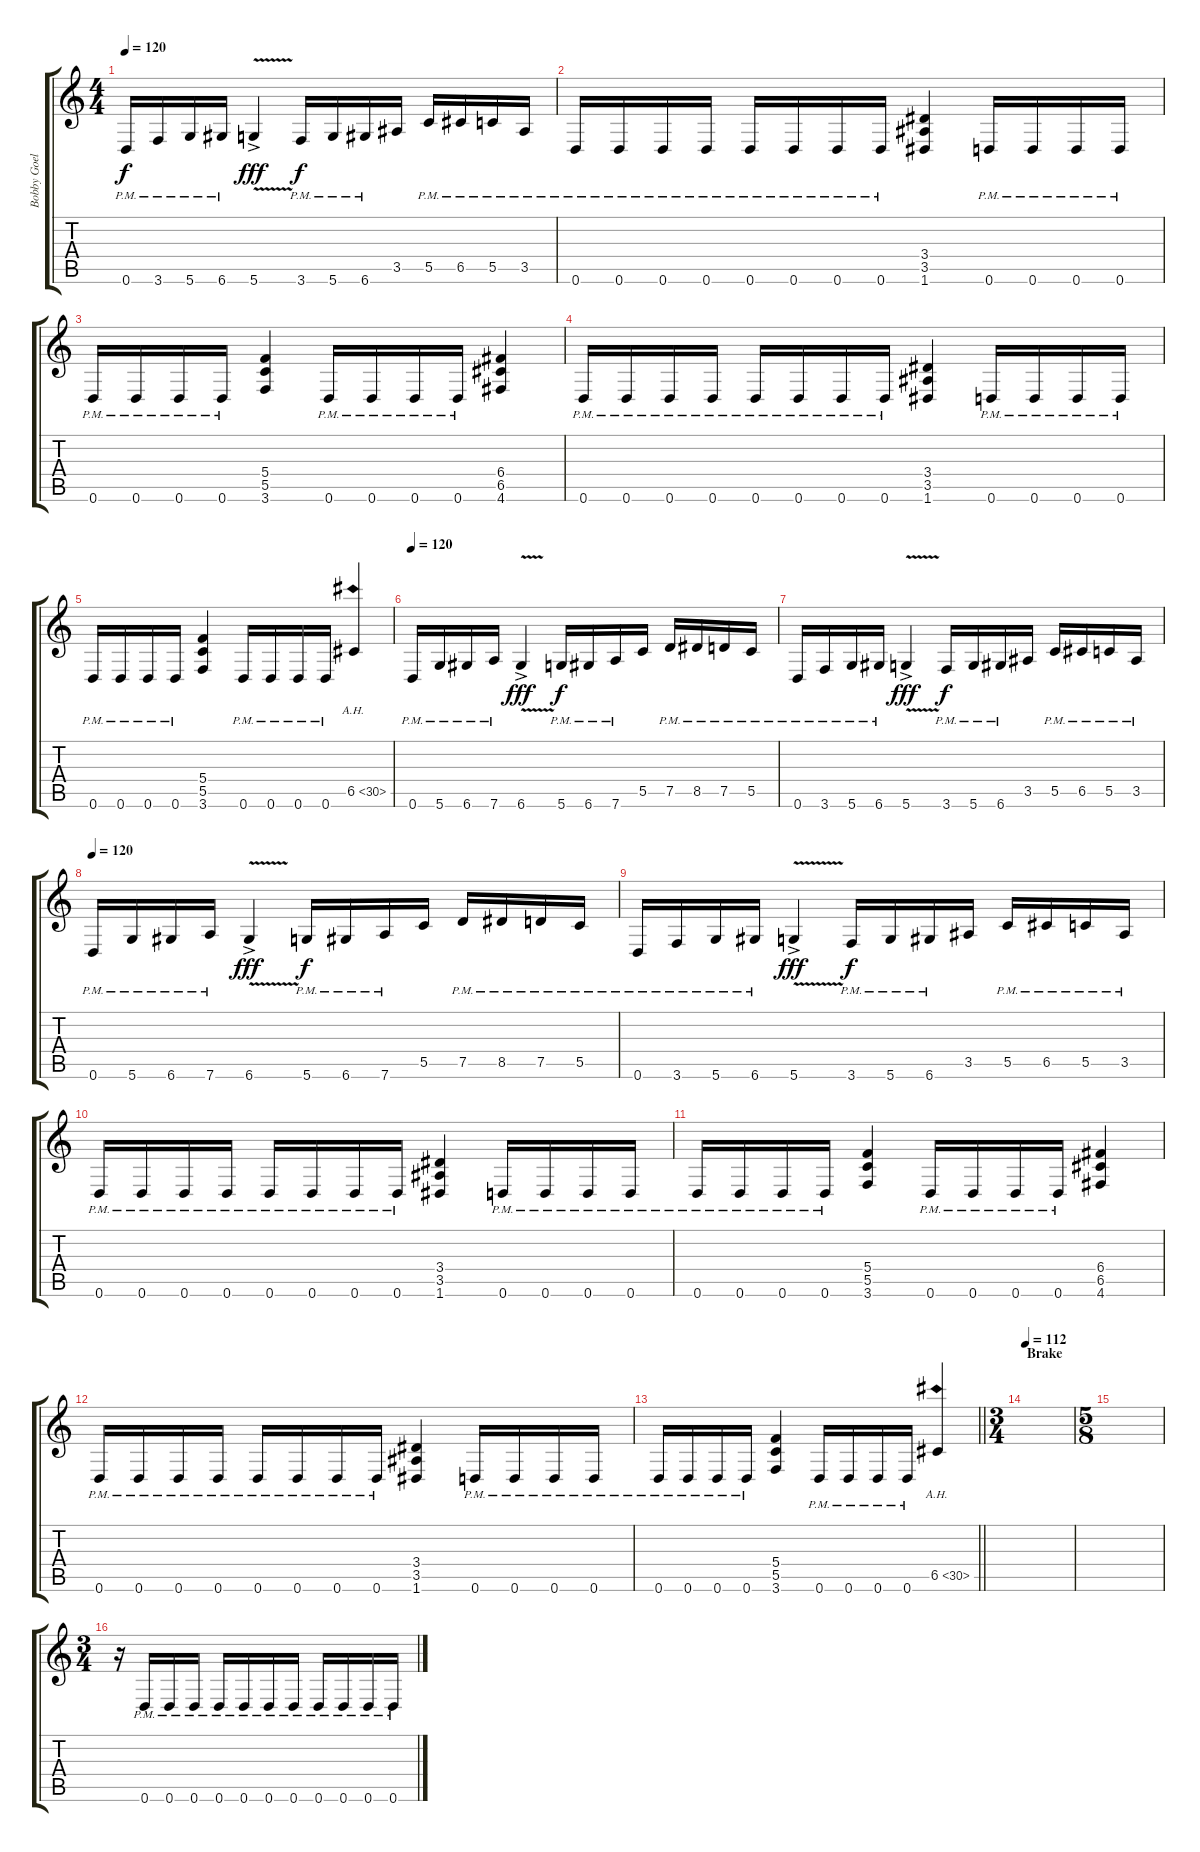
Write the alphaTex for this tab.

\track ("Bobby Goelble" "Bobby Goel") {instrument distortionguitar}
\staff {score tabs}
\tuning (D4 A3 F3 C3 G2 D2) {hide}
\ts (4 4)
\tempo 120
\clef g2
\ks c
0.6{pm}.16{dy f} 3.6{pm}.16 5.6{pm}.16 6.6{pm}.16 5.6{v ac}.4{dy fff} 3.6{pm}.16{dy f} 5.6{pm}.16 6.6{pm}.16 3.5.16 5.5{pm}.16 6.5{pm}.16 5.5{pm}.16 3.5{pm}.16 |
0.6{pm}.16 0.6{pm}.16 0.6{pm}.16 0.6{pm}.16 0.6{pm}.16 0.6{pm}.16 0.6{pm}.16 0.6{pm}.16 (3.4 3.5 1.6).4 0.6{pm}.16 0.6{pm}.16 0.6{pm}.16 0.6{pm}.16 |
0.6{pm}.16 0.6{pm}.16 0.6{pm}.16 0.6{pm}.16 (5.4 5.5 3.6).4 0.6{pm}.16 0.6{pm}.16 0.6{pm}.16 0.6{pm}.16 (6.4 6.5 4.6).4 |
0.6{pm}.16 0.6{pm}.16 0.6{pm}.16 0.6{pm}.16 0.6{pm}.16 0.6{pm}.16 0.6{pm}.16 0.6{pm}.16 (3.4 3.5 1.6).4 0.6{pm}.16 0.6{pm}.16 0.6{pm}.16 0.6{pm}.16 |
0.6{pm}.16 0.6{pm}.16 0.6{pm}.16 0.6{pm}.16 (5.4 5.5 3.6).4 0.6{pm}.16 0.6{pm}.16 0.6{pm}.16 0.6{pm}.16 6.5{ah 24}.4 |
\tempo 120
0.6{pm}.16 5.6{pm}.16 6.6{pm}.16 7.6{pm}.16 6.6{v ac}.4{dy fff} 5.6{pm}.16{dy f} 6.6{pm}.16 7.6{pm}.16 5.5.16 7.5{pm}.16 8.5{pm}.16 7.5{pm}.16 5.5{pm}.16 |
0.6{pm}.16 3.6{pm}.16 5.6{pm}.16 6.6{pm}.16 5.6{v ac}.4{dy fff} 3.6{pm}.16{dy f} 5.6{pm}.16 6.6{pm}.16 3.5.16 5.5{pm}.16 6.5{pm}.16 5.5{pm}.16 3.5{pm}.16 |
\tempo 120
0.6{pm}.16 5.6{pm}.16 6.6{pm}.16 7.6{pm}.16 6.6{v ac}.4{dy fff} 5.6{pm}.16{dy f} 6.6{pm}.16 7.6{pm}.16 5.5.16 7.5{pm}.16 8.5{pm}.16 7.5{pm}.16 5.5{pm}.16 |
0.6{pm}.16 3.6{pm}.16 5.6{pm}.16 6.6{pm}.16 5.6{v ac}.4{dy fff} 3.6{pm}.16{dy f} 5.6{pm}.16 6.6{pm}.16 3.5.16 5.5{pm}.16 6.5{pm}.16 5.5{pm}.16 3.5{pm}.16 |
0.6{pm}.16 0.6{pm}.16 0.6{pm}.16 0.6{pm}.16 0.6{pm}.16 0.6{pm}.16 0.6{pm}.16 0.6{pm}.16 (3.4 3.5 1.6).4 0.6{pm}.16 0.6{pm}.16 0.6{pm}.16 0.6{pm}.16 |
0.6{pm}.16 0.6{pm}.16 0.6{pm}.16 0.6{pm}.16 (5.4 5.5 3.6).4 0.6{pm}.16 0.6{pm}.16 0.6{pm}.16 0.6{pm}.16 (6.4 6.5 4.6).4 |
0.6{pm}.16 0.6{pm}.16 0.6{pm}.16 0.6{pm}.16 0.6{pm}.16 0.6{pm}.16 0.6{pm}.16 0.6{pm}.16 (3.4 3.5 1.6).4 0.6{pm}.16 0.6{pm}.16 0.6{pm}.16 0.6{pm}.16 |
\barLineRight lightlight
0.6{pm}.16 0.6{pm}.16 0.6{pm}.16 0.6{pm}.16 (5.4 5.5 3.6).4 0.6{pm}.16 0.6{pm}.16 0.6{pm}.16 0.6{pm}.16 6.5{ah 24}.4 |
\ts (3 4)
\section ("" "Brake")
\tempo 112
|
\ts (5 8)
|
\ts (3 4)
r.16 0.6{pm}.16 0.6{pm}.16 0.6{pm}.16 0.6{pm}.16 0.6{pm}.16 0.6{pm}.16 0.6{pm}.16 0.6{pm}.16 0.6{pm}.16 0.6{pm}.16 0.6{pm}.16
